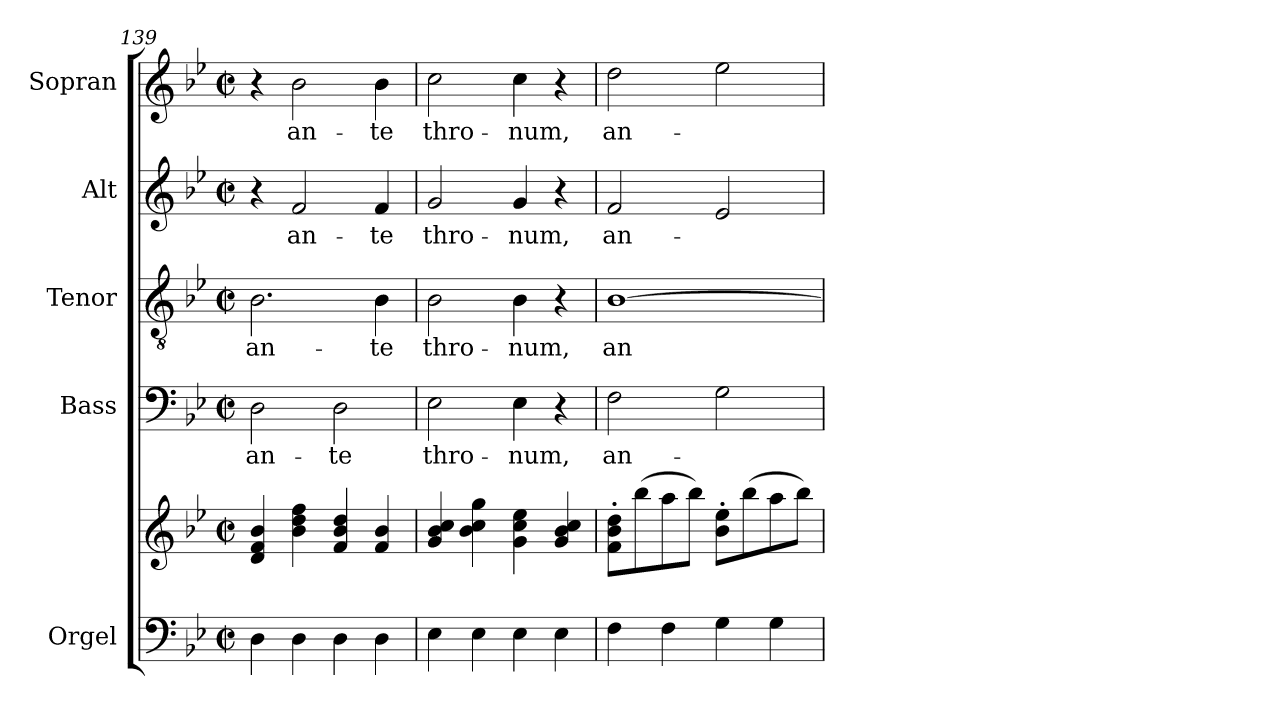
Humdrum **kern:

**kern	**kern	**kern	**text	**kern	**text	**kern	**text	**kern	**text
*part5	*part5	*part4	*part4	*part3	*part3	*part2	*part2	*part1	*part1
*staff6	*staff5	*staff4	*staff4	*staff3	*staff3	*staff2	*staff2	*staff1	*staff1
*I"Orgel	*	*I"Bass	*	*I"Tenor	*	*I"Alt	*	*I"Sopran	*
*I'Org.	*	*I'B.	*	*I'T.	*	*I'A.	*	*I'S.	*
*clefF4	*clefG2	*clefF4	*	*clefGv2	*	*clefG2	*	*clefG2	*
*k[b-e-]	*k[b-e-]	*k[b-e-]	*	*k[b-e-]	*	*k[b-e-]	*	*k[b-e-]	*
*B-:	*B-:	*B-:	*	*B-:	*	*B-:	*	*B-:	*
*M2/2	*M2/2	*M2/2	*	*M2/2	*	*M2/2	*	*M2/2	*
*met(c|)	*met(c|)	*met(c|)	*	*met(c|)	*	*met(c|)	*	*met(c|)	*
=139	=139	=139	=139	=139	=139	=139	=139	=139	=139
!	!	!	!LO:LY:b	!	!LO:LY:b	!	!	!	!
4D\	4d/ 4f/ 4b-/	2D\	an-	2.B-\	an-	4r	.	4r	.
!	!	!	!	!	!	!	!LO:LY:b	!	!LO:LY:b
4D\	4b-\ 4dd\ 4ff\	.	.	.	.	2f/	an-	2b-\	an-
!	!	!	!LO:LY:b	!	!	!	!	!	!
4D\	4f/ 4b-/ 4dd/	2D\	-te	.	.	.	.	.	.
!	!	!	!	!	!LO:LY:b	!	!LO:LY:b	!	!LO:LY:b
4D\	4f/ 4b-/	.	.	4B-\	-te	4f/	-te	4b-\	-te
=140	=140	=140	=140	=140	=140	=140	=140	=140	=140
!	!	!	!LO:LY:b	!	!LO:LY:b	!	!LO:LY:b	!	!LO:LY:b
4E-\	4g/ 4b-/ 4cc/	2E-\	thro-	2B-\	thro-	2g/	thro-	2cc\	thro-
4E-\	4b-\ 4cc\ 4gg\	.	.	.	.	.	.	.	.
!	!	!	!LO:LY:b	!	!LO:LY:b	!	!LO:LY:b	!	!LO:LY:b
4E-\	4g\ 4cc\ 4ee-\	4E-\	-num,	4B-\	-num,	4g/	-num,	4cc\	-num,
4E-\	4g/ 4b-/ 4cc/	4r	.	4r	.	4r	.	4r	.
=141	=141	=141	=141	=141	=141	=141	=141	=141	=141
!	!	!	!LO:LY:b	!	!LO:LY:b	!	!LO:LY:b	!	!LO:LY:b
4F\	8f\'> 8b-\'> 8dd\'>L	2F\	an-	[1B-	an-	2f/	an-	2dd\	an-
.	(>8bb-\	.	.	.	.	.	.	.	.
4F\	8aa\	.	.	.	.	.	.	.	.
.	8bb-\J)	.	.	.	.	.	.	.	.
4G\	8b-\'> 8ee-\'>L	2G\	.	.	.	2e-/	.	2ee-\	.
.	(>8bb-\	.	.	.	.	.	.	.	.
4G\	8aa\	.	.	.	.	.	.	.	.
.	8bb-\J)	.	.	.	.	.	.	.	.
=	=	=	=	=	=	=	=	=	=
*-	*-	*-	*-	*-	*-	*-	*-	*-	*-
